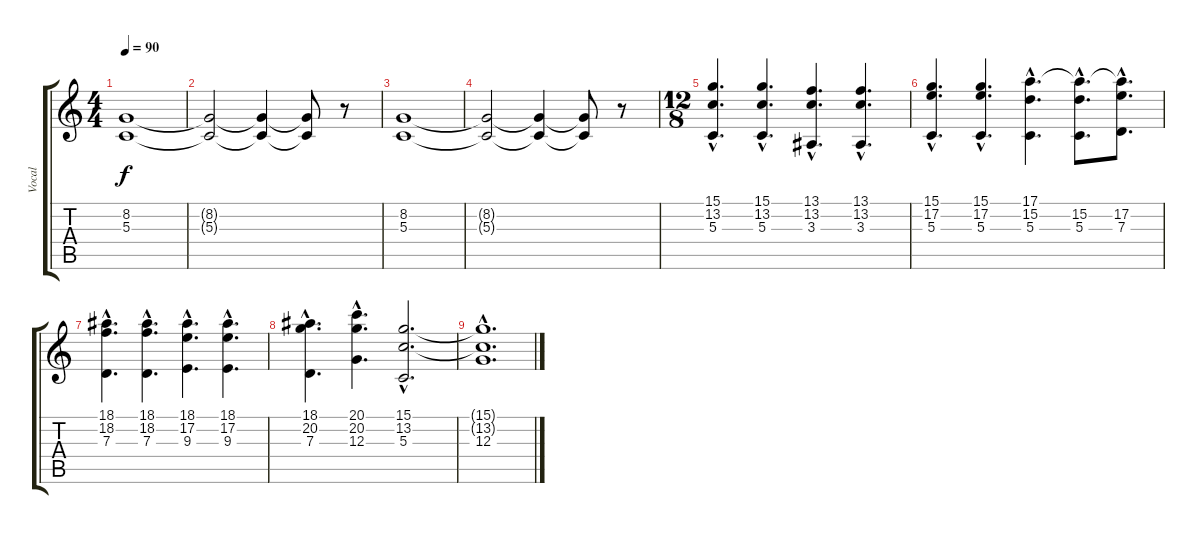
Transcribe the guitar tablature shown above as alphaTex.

\track ("Vocal" "Vocal") {instrument voiceoohs}
\staff {score tabs}
\tuning (E4 B3 G3 D3 A2 E2) {hide}
\ts (4 4)
\tempo 90
\clef g2
\ks c
(8.2 5.3).1{dy f} |
(8.2{t} 5.3{t}).2 (8.2{t} 5.3{t}).4 (8.2{t} 5.3{t}).8 r.8 |
(8.2 5.3).1 |
(8.2{t} 5.3{t}).2 (8.2{t} 5.3{t}).4 (8.2{t} 5.3{t}).8 r.8 |
\ts (12 8)
(15.1{hac} 13.2{hac} 5.3{hac}).4{d instrument churchorgan} (15.1{hac} 13.2{hac} 5.3{hac}).4{d} (13.1{hac} 13.2{hac} 3.3{hac}).4{d} (13.1{hac} 13.2{hac} 3.3{hac}).4{d} |
(15.1{hac} 17.2{hac} 5.3{hac}).4{d} (15.1{hac} 17.2{hac} 5.3{hac}).4{d} (17.1{hac} 15.2{hac} 5.3{hac}).4{d} (17.1{hac t} 15.2{hac} 5.3{hac}).8{d} (17.1{hac t} 17.2{hac} 7.3{hac}).8{d} |
(18.1{hac} 18.2{hac} 7.3{hac}).4{d} (18.1{hac} 18.2{hac} 7.3{hac}).4{d} (18.1{hac} 17.2{hac} 9.3{hac}).4{d} (18.1{hac} 17.2{hac} 9.3{hac}).4{d} |
(18.1{hac} 20.2{hac} 7.3{hac}).4{d} (20.1{hac} 20.2{hac} 12.3{hac}).4{d} (15.1{hac} 13.2{hac} 5.3{hac}).2{d} |
(15.1{hac t} 13.2{hac t} 12.3{hac}).1{d}
